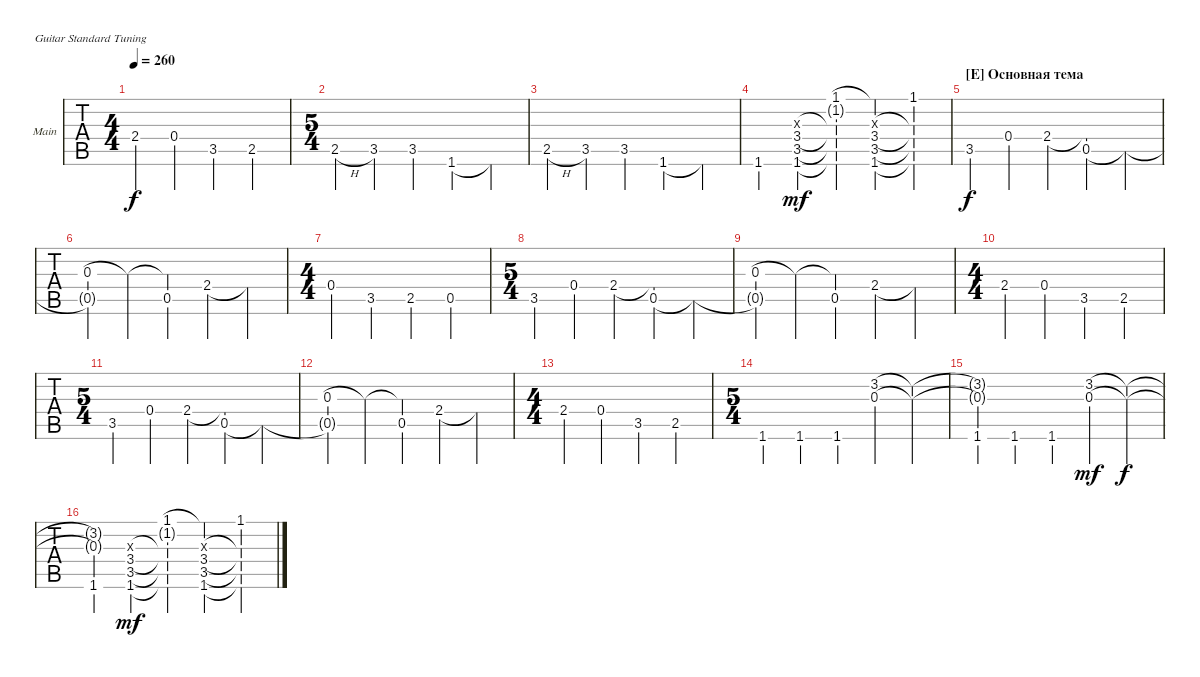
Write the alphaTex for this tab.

\defaultSystemsLayout 4
\bracketExtendMode groupsimilarinstruments
\firstSystemTrackNameOrientation horizontal
\otherSystemsTrackNameOrientation horizontal
\track ("First Guitar " "Main") {instrument acousticguitarsteel}
\staff {tabs}
\tuning (E4 B3 G3 D3 A2 E2)
\ts (4 4)
\tempo 260
\clef g2
\ks c
2.4.4{dy f} 0.4.4 3.5.4 2.5.4 |
\ts (5 4)
2.5{h}.4 3.5.4 3.5.4 1.6.4 1.6{t}.4 |
2.5{h}.4 3.5.4 3.5.4 1.6.4 1.6{t}.4 |
1.6.4 (1.6 3.5 3.4 2.3{x}).4{dy mf} (2.3{x t} 1.1 1.2{g} 1.6{t} 3.5{t} 3.4{t}).4 (1.6 3.5 3.4 2.3{x} 1.1{t}).4 (1.1 1.6{t} 3.5{t} 3.4{t} 2.3{x t}).4 |
\section ("E" "Основная тема")
3.5.4{dy f} 0.4.4 2.4.4 (2.4{t} 0.5).4 0.5{t}.4 |
(0.3 0.5{t}).4 0.3{t}.4 (0.3{t} 0.5).4 2.4.4 2.4{t}.4 |
\ts (4 4)
0.4.4 3.5.4 2.5.4 0.5.4 |
\ts (5 4)
3.5.4 0.4.4 2.4.4 (2.4{t} 0.5).4 0.5{t}.4 |
(0.3 0.5{t}).4 0.3{t}.4 (0.3{t} 0.5).4 2.4.4 2.4{t}.4 |
\ts (4 4)
2.4.4 0.4.4 3.5.4 2.5.4 |
\ts (5 4)
3.5.4 0.4.4 2.4.4 (2.4{t} 0.5).4 0.5{t}.4 |
(0.3 0.5{t}).4 0.3{t}.4 (0.3{t} 0.5).4 2.4.4 2.4{t}.4 |
\ts (4 4)
2.4.4 0.4.4 3.5.4 2.5.4 |
\ts (5 4)
1.6.4 1.6.4 1.6.4 (3.2 0.3).4 (3.2{t} 0.3{t}).4 |
(1.6 3.2{t} 0.3{t}).4 1.6.4 1.6.4 (3.2 0.3).4{dy mf} (3.2{t} 0.3{t}).4{dy f} |
(1.6 3.2{t} 0.3{t}).4 (1.6 3.5 3.4 2.3{x}).4{dy mf} (2.3{x t} 1.1 1.2{g} 1.6{t} 3.5{t} 3.4{t}).4 (1.6 3.5 3.4 2.3{x} 1.1{t}).4 (1.1 1.6{t} 3.5{t} 3.4{t} 2.3{x t}).4
